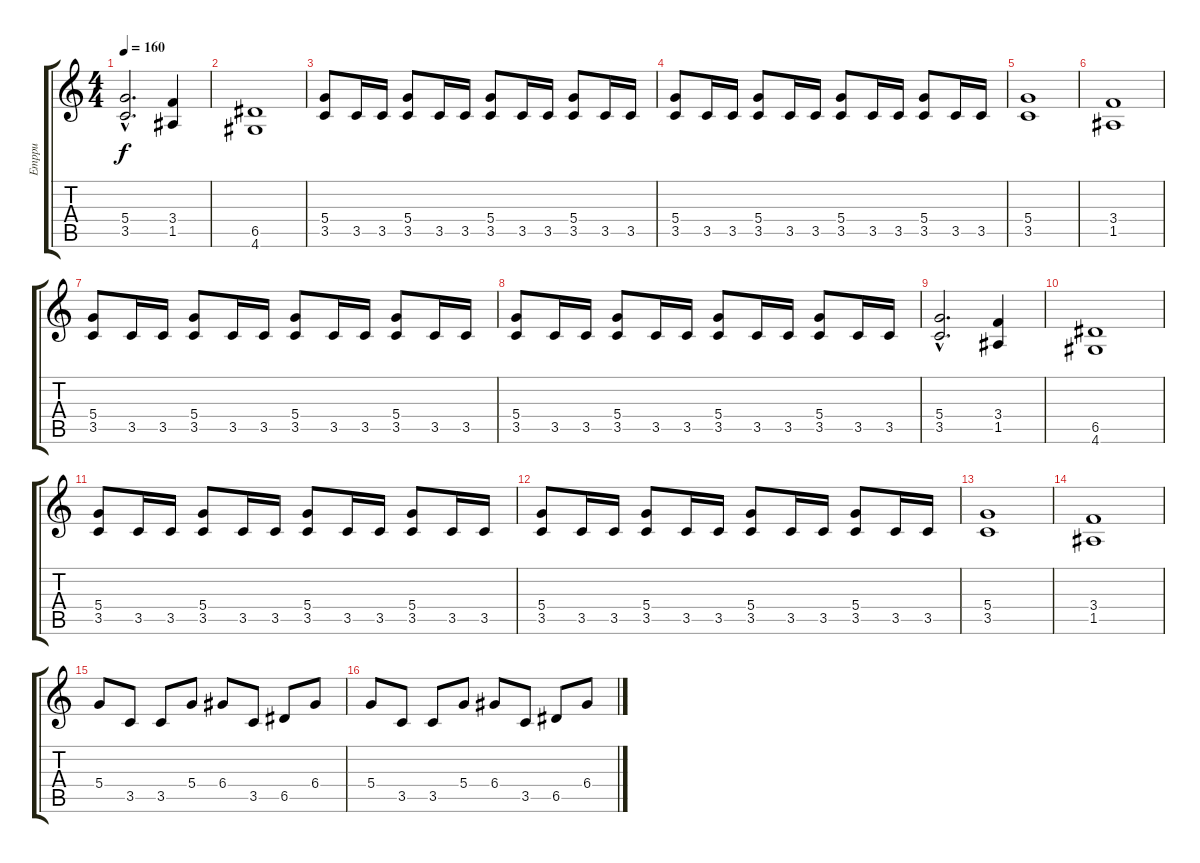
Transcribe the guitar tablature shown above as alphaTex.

\track ("Emppu" "Emppu") {instrument overdrivenguitar}
\staff {score tabs}
\tuning (E4 B3 G3 D3 A2 E2) {hide}
\ts (4 4)
\tempo 160
\clef g2
\ks c
(5.4{hac} 3.5{hac}).2{d dy f} (3.4 1.5).4 |
(6.5 4.6).1 |
(5.4 3.5).8 3.5.16 3.5.16 (5.4 3.5).8 3.5.16 3.5.16 (5.4 3.5).8 3.5.16 3.5.16 (5.4 3.5).8 3.5.16 3.5.16 |
(5.4 3.5).8 3.5.16 3.5.16 (5.4 3.5).8 3.5.16 3.5.16 (5.4 3.5).8 3.5.16 3.5.16 (5.4 3.5).8 3.5.16 3.5.16 |
(5.4 3.5).1 |
(3.4 1.5).1 |
(5.4 3.5).8 3.5.16 3.5.16 (5.4 3.5).8 3.5.16 3.5.16 (5.4 3.5).8 3.5.16 3.5.16 (5.4 3.5).8 3.5.16 3.5.16 |
(5.4 3.5).8 3.5.16 3.5.16 (5.4 3.5).8 3.5.16 3.5.16 (5.4 3.5).8 3.5.16 3.5.16 (5.4 3.5).8 3.5.16 3.5.16 |
(5.4{hac} 3.5{hac}).2{d} (3.4 1.5).4 |
(6.5 4.6).1 |
(5.4 3.5).8 3.5.16 3.5.16 (5.4 3.5).8 3.5.16 3.5.16 (5.4 3.5).8 3.5.16 3.5.16 (5.4 3.5).8 3.5.16 3.5.16 |
(5.4 3.5).8 3.5.16 3.5.16 (5.4 3.5).8 3.5.16 3.5.16 (5.4 3.5).8 3.5.16 3.5.16 (5.4 3.5).8 3.5.16 3.5.16 |
(5.4 3.5).1 |
(3.4 1.5).1 |
5.4.8 3.5.8 3.5.8 5.4.8 6.4.8 3.5.8 6.5.8 6.4.8 |
5.4.8 3.5.8 3.5.8 5.4.8 6.4.8 3.5.8 6.5.8 6.4.8
